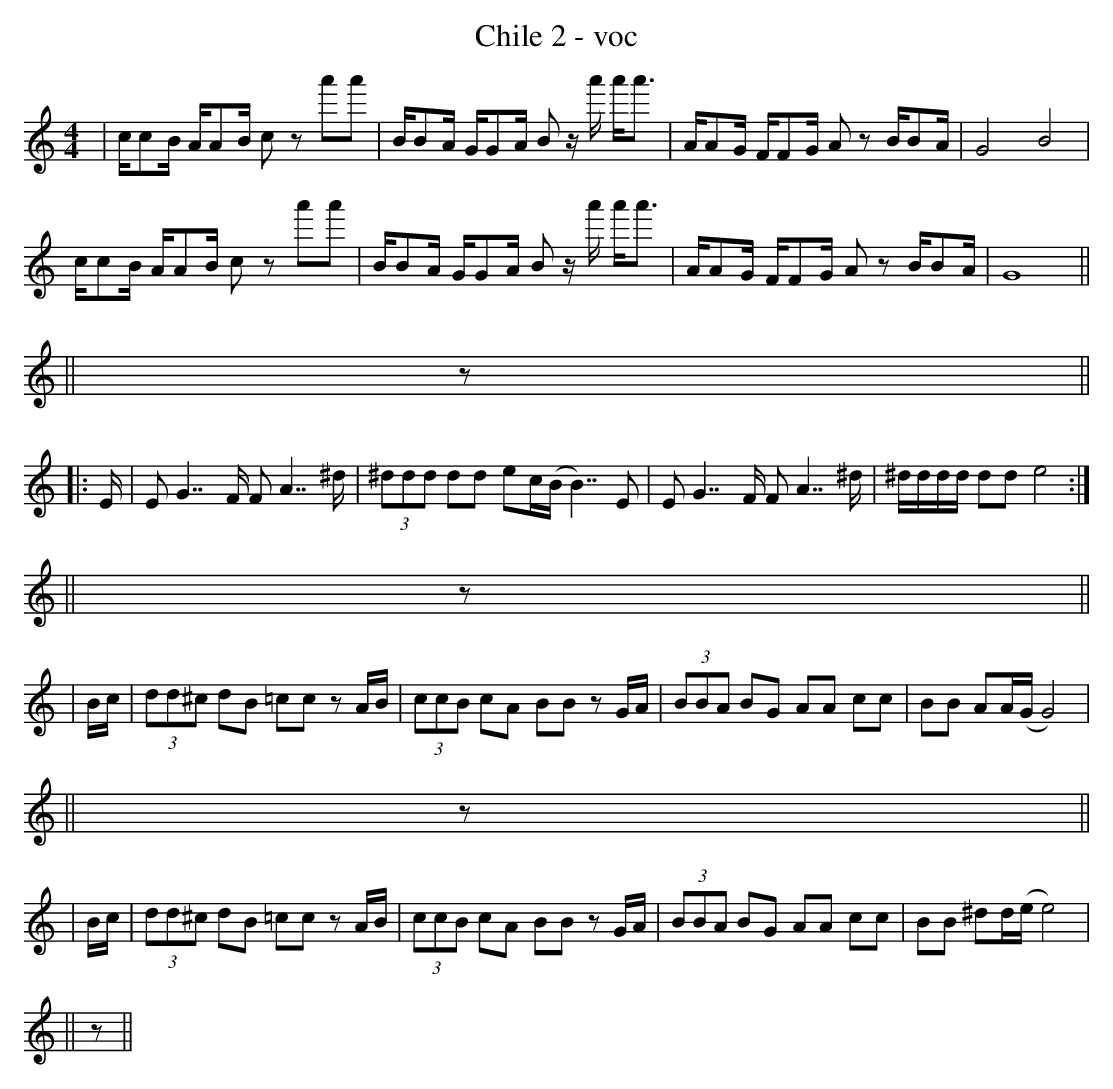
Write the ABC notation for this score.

X:1
T:Chile 2 - voc
M:4/4
L:1/8
K:em
| c/cB/ A/AB/ cz a'a' | B/BA/ G/GA/ Bz/ a'/ a'/a'3/ | A/AG/ F/FG/ Az B/BA/ | G4 B4 |
c/cB/ A/AB/ cz a'a' | B/BA/ G/GA/ Bz/ a'/ a'/a'3/  | A/AG/ F/FG/ Az B/BA/ | G8 ||
|| z ||
|: E/| EG7/F/ FA7/^d/ | (3 ^ddd dd ec/(B/ B7/)E | EG7/F/ FA7/^d/ | ^d/d/d/d/ dd e4 :|
|| z ||
| B/c/ | (3 dd^c dB  =cc zA/B/ | (3 ccB cA BB zG/A/ | (3 BBA BG AA cc | BB AA/(G/ G4) |
|| z ||
| B/c/ | (3 dd^c dB  =cc zA/B/ | (3 ccB cA BB zG/A/ | (3 BBA BG AA cc | BB ^dd/(e/ e4) |
|| z ||
